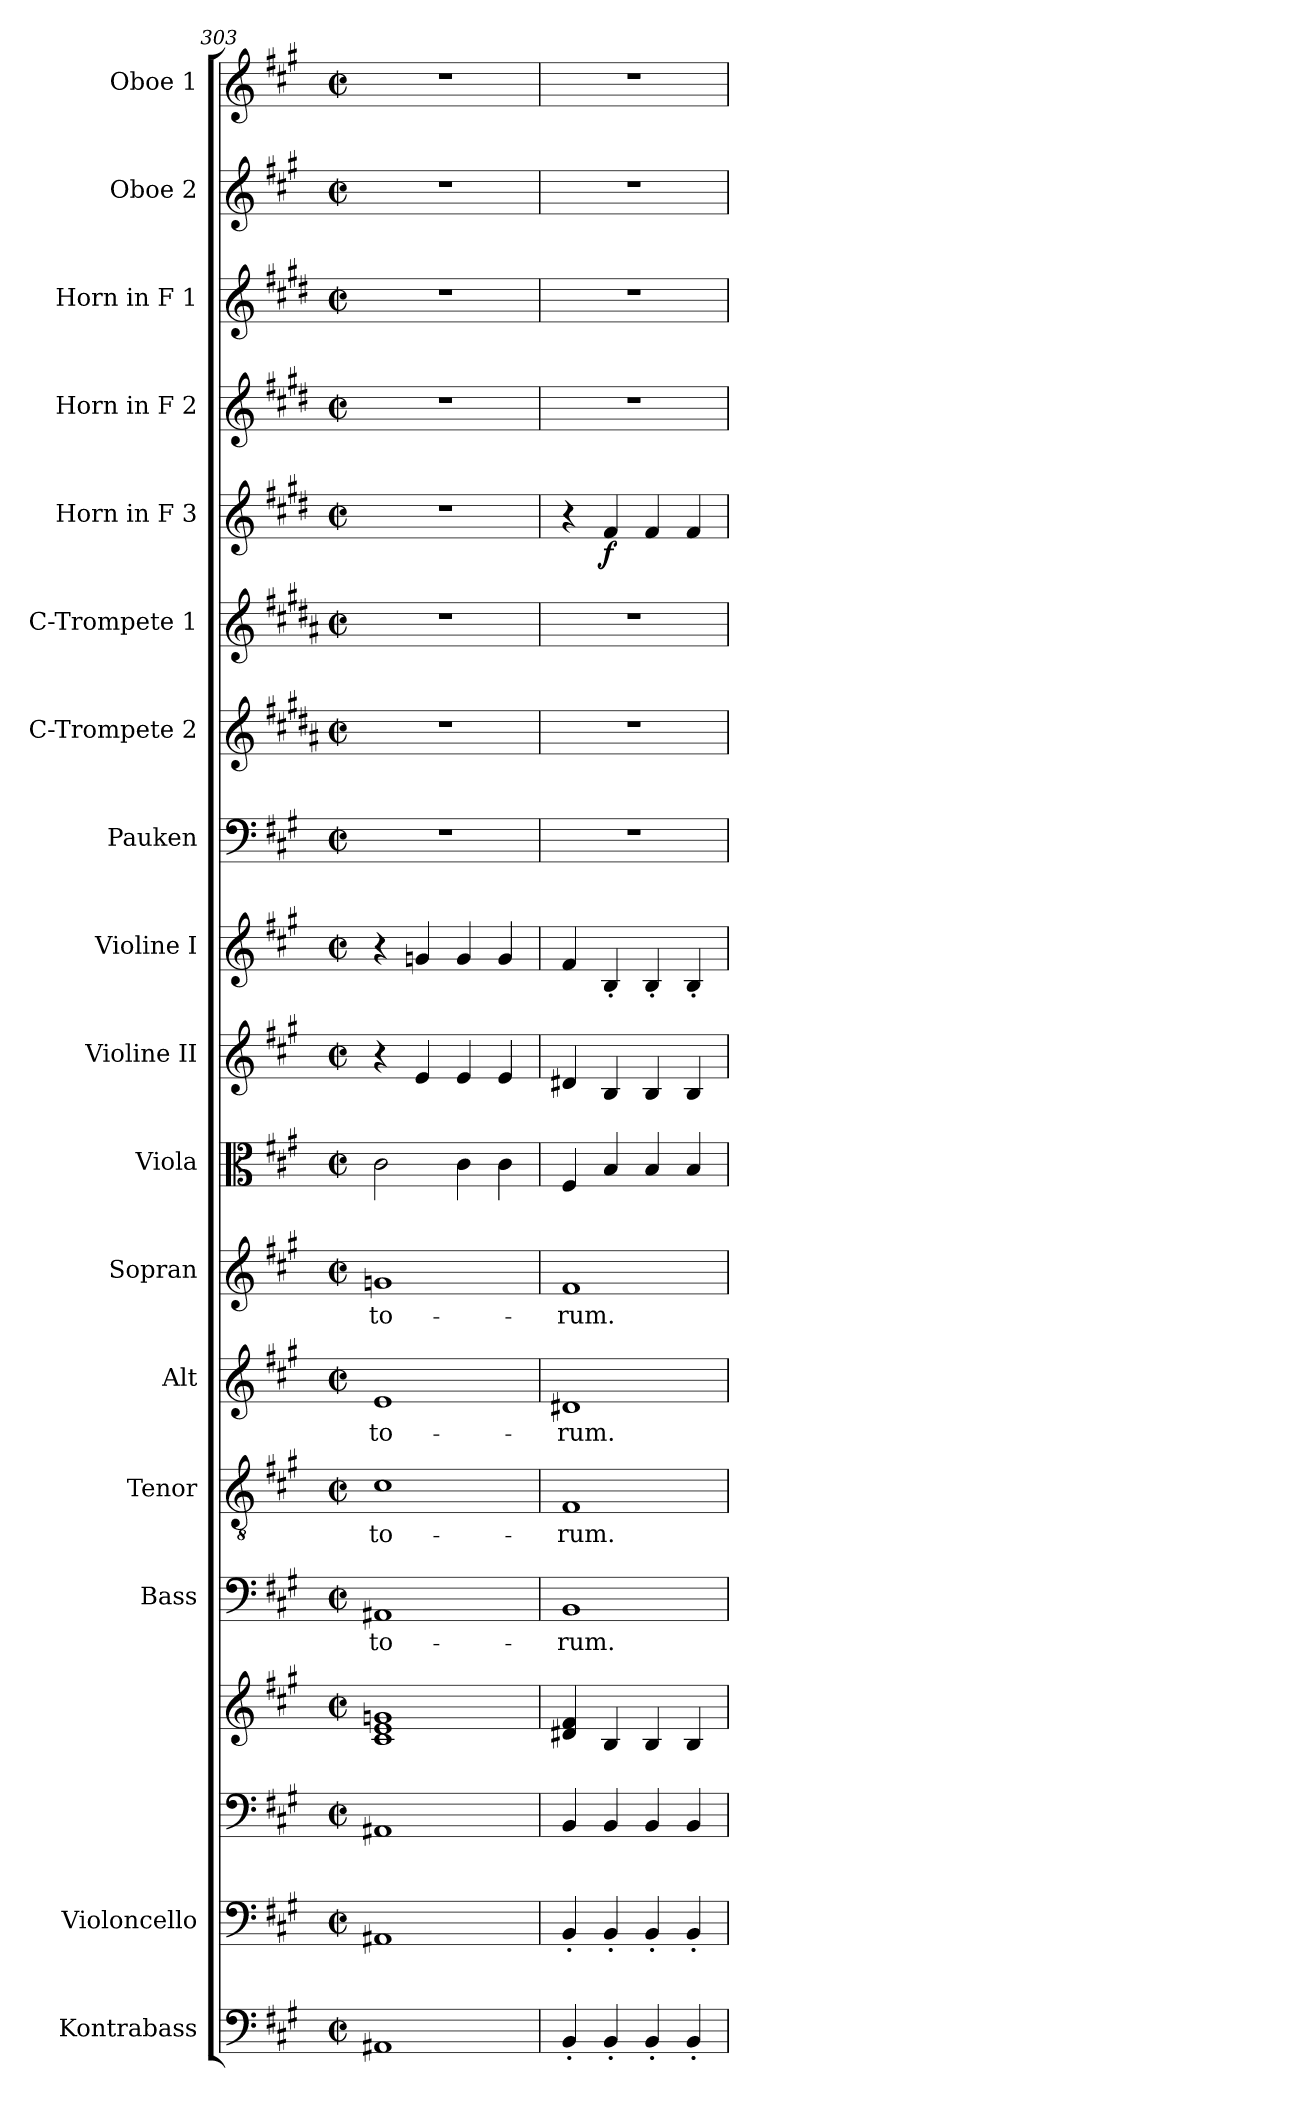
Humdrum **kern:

**kern	**kern	**kern	**kern	**kern	**text	**kern	**text	**kern	**text	**kern	**text	**kern	**kern	**kern	**kern	**kern	**kern	**kern	**dynam	**kern	**kern	**kern	**kern
*part18	*part17	*part16	*part16	*part15	*part15	*part14	*part14	*part13	*part13	*part12	*part12	*part11	*part10	*part9	*part8	*part7	*part6	*part5	*part5	*part4	*part3	*part2	*part1
*staff19	*staff18	*staff17	*staff16	*staff15	*staff15	*staff14	*staff14	*staff13	*staff13	*staff12	*staff12	*staff11	*staff10	*staff9	*staff8	*staff7	*staff6	*staff5	*staff5	*staff4	*staff3	*staff2	*staff1
*I"Kontrabass	*I"Violoncello	*	*	*I"Bass	*	*I"Tenor	*	*I"Alt	*	*I"Sopran	*	*I"Viola	*I"Violine II	*I"Violine I	*I"Pauken	*I"C-Trompete 2	*I"C-Trompete 1	*I"Horn in F 3	*	*I"Horn in F 2	*I"Horn in F 1	*I"Oboe 2	*I"Oboe 1
*I'Kb.	*I'Vc.	*	*	*I'B.	*	*I'T.	*	*I'A.	*	*I'S.	*	*I'Vla.	*I'Vl. II	*I'Vl. I	*I'Pk.	*I'C Trp. 2	*I'C Trp. 1	*	*	*	*	*I'Ob. 2	*I'Ob. 1
*clefF4	*clefF4	*clefF4	*clefG2	*clefF4	*	*clefGv2	*	*clefG2	*	*clefG2	*	*clefC3	*clefG2	*clefG2	*clefF4	*clefG2	*clefG2	*clefG2	*	*clefG2	*clefG2	*clefG2	*clefG2
*ITrd7c12	*	*	*	*	*	*	*	*	*	*	*	*	*	*	*	*ITrd1c2	*ITrd1c2	*ITrd4c7	*	*ITrd4c7	*ITrd4c7	*	*
*k[f#c#g#]	*k[f#c#g#]	*k[f#c#g#]	*k[f#c#g#]	*k[f#c#g#]	*	*k[f#c#g#]	*	*k[f#c#g#]	*	*k[f#c#g#]	*	*k[f#c#g#]	*k[f#c#g#]	*k[f#c#g#]	*k[f#c#g#]	*k[f#c#g#]	*k[f#c#g#]	*k[f#c#g#]	*	*k[f#c#g#]	*k[f#c#g#]	*k[f#c#g#]	*k[f#c#g#]
*A:	*A:	*A:	*A:	*A:	*	*A:	*	*A:	*	*A:	*	*A:	*A:	*A:	*A:	*A:	*A:	*A:	*	*A:	*A:	*A:	*A:
*M2/2	*M2/2	*M2/2	*M2/2	*M2/2	*	*M2/2	*	*M2/2	*	*M2/2	*	*M2/2	*M2/2	*M2/2	*M2/2	*M2/2	*M2/2	*M2/2	*	*M2/2	*M2/2	*M2/2	*M2/2
*met(c|)	*met(c|)	*met(c|)	*met(c|)	*met(c|)	*	*met(c|)	*	*met(c|)	*	*met(c|)	*	*met(c|)	*met(c|)	*met(c|)	*met(c|)	*met(c|)	*met(c|)	*met(c|)	*	*met(c|)	*met(c|)	*met(c|)	*met(c|)
=303	=303	=303	=303	=303	=303	=303	=303	=303	=303	=303	=303	=303	=303	=303	=303	=303	=303	=303	=303	=303	=303	=303	=303
!	!	!	!	!	!LO:LY:b	!	!LO:LY:b	!	!LO:LY:b	!	!LO:LY:b	!	!	!	!	!	!	!	!	!	!	!	!
1AAA#X	1AA#X	1AA#X	1c# 1e 1gn	1AA#X	-to-	1c#	-to-	1e	-to-	1gn	-to-	2c#\	4r	4r	1r	1r	1r	1r	.	1r	1r	1r	1r
.	.	.	.	.	.	.	.	.	.	.	.	.	4e/	4gn/	.	.	.	.	.	.	.	.	.
.	.	.	.	.	.	.	.	.	.	.	.	4c#\	4e/	4g/	.	.	.	.	.	.	.	.	.
.	.	.	.	.	.	.	.	.	.	.	.	4c#\	4e/	4g/	.	.	.	.	.	.	.	.	.
=304	=304	=304	=304	=304	=304	=304	=304	=304	=304	=304	=304	=304	=304	=304	=304	=304	=304	=304	=304	=304	=304	=304	=304
!	!	!	!	!	!LO:LY:b	!	!LO:LY:b	!	!LO:LY:b	!	!LO:LY:b	!	!	!	!	!	!	!	!	!	!	!	!
4BBB'</	4BB'</	4BB/	4d#X/ 4f#/	1BB	-rum.	1F#	-rum.	1d#X	-rum.	1f#	-rum.	4F#/	4d#X/	4f#/	1r	1r	1r	4r	.	1r	1r	1r	1r
!	!	!	!	!	!	!	!	!	!	!	!	!	!	!	!	!	!	!	!LO:DY:b	!	!	!	!
4BBB'</	4BB'</	4BB/	4B/	.	.	.	.	.	.	.	.	4B/	4B/	4B'</	.	.	.	4B/	f	.	.	.	.
4BBB'</	4BB'</	4BB/	4B/	.	.	.	.	.	.	.	.	4B/	4B/	4B'</	.	.	.	4B/	.	.	.	.	.
4BBB'</	4BB'</	4BB/	4B/	.	.	.	.	.	.	.	.	4B/	4B/	4B'</	.	.	.	4B/	.	.	.	.	.
=	=	=	=	=	=	=	=	=	=	=	=	=	=	=	=	=	=	=	=	=	=	=	=
*-	*-	*-	*-	*-	*-	*-	*-	*-	*-	*-	*-	*-	*-	*-	*-	*-	*-	*-	*-	*-	*-	*-	*-
